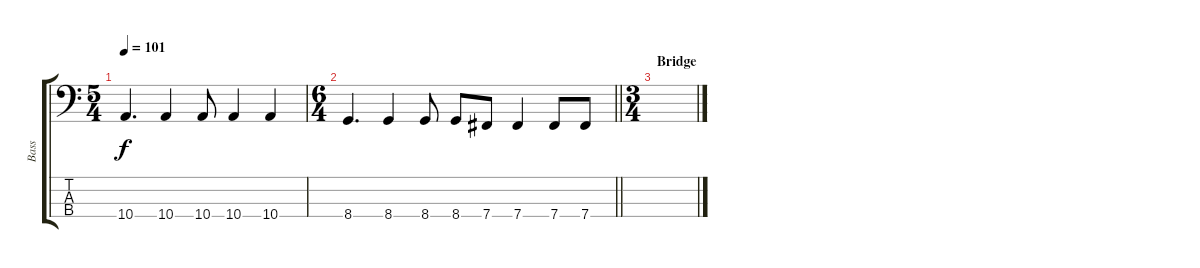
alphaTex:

\track ("Bass" "Bass") {instrument electricbasspick}
\staff {score tabs}
\tuning (E2 B1 Gb1 B0) {hide}
\ts (5 4)
\tempo 101
\clef f4
\ks c
10.4.4{d dy f} 10.4.4 10.4.8 10.4.4 10.4.4 |
\ts (6 4)
\barLineRight lightlight
8.4.4{d} 8.4.4 8.4.8 8.4.8 7.4.8 7.4.4 7.4.8 7.4.8 |
\ts (3 4)
\section ("" "Bridge")
